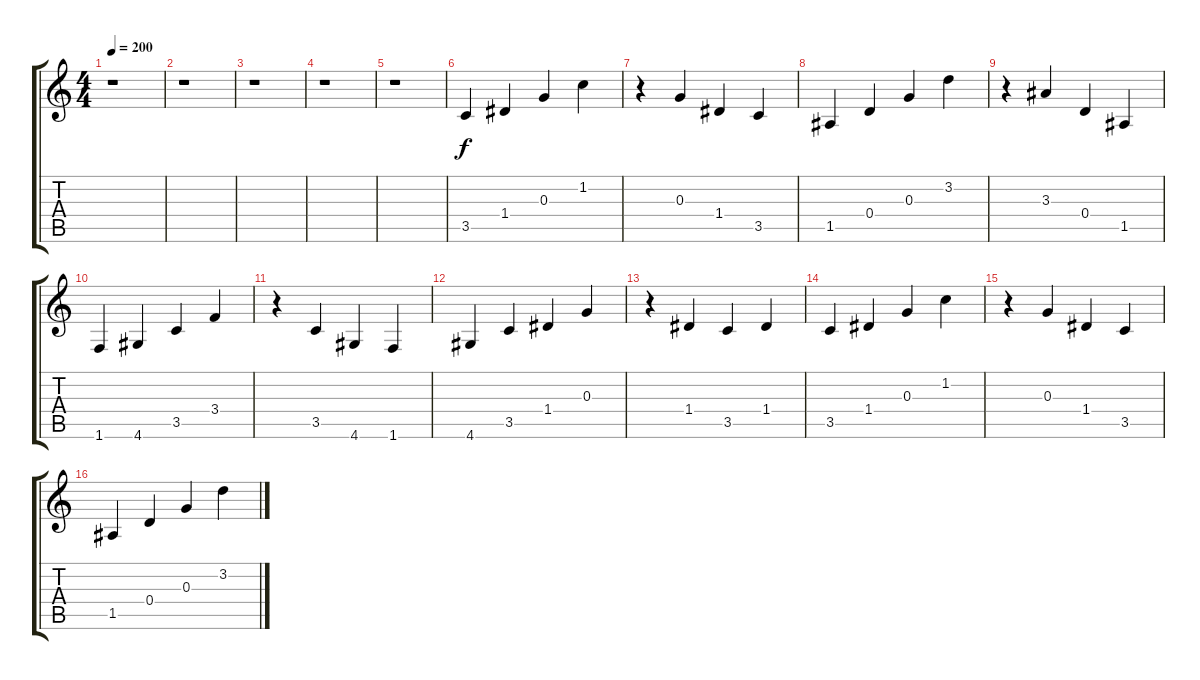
\track "" {instrument electricguitarclean}
\staff {score tabs}
\tuning (E4 B3 G3 D3 A2 E2) {hide}
\ts (4 4)
\tempo 200
\clef g2
\ks c
r.1{dy f} |
r.1 |
r.1 |
r.1 |
r.1 |
3.5.4 1.4.4 0.3.4 1.2.4 |
r.4 0.3.4 1.4.4 3.5.4 |
1.5.4 0.4.4 0.3.4 3.2.4 |
r.4 3.3.4 0.4.4 1.5.4 |
1.6.4 4.6.4 3.5.4 3.4.4 |
r.4 3.5.4 4.6.4 1.6.4 |
4.6.4 3.5.4 1.4.4 0.3.4 |
r.4 1.4.4 3.5.4 1.4.4 |
3.5.4 1.4.4 0.3.4 1.2.4 |
r.4 0.3.4 1.4.4 3.5.4 |
1.5.4 0.4.4 0.3.4 3.2.4
